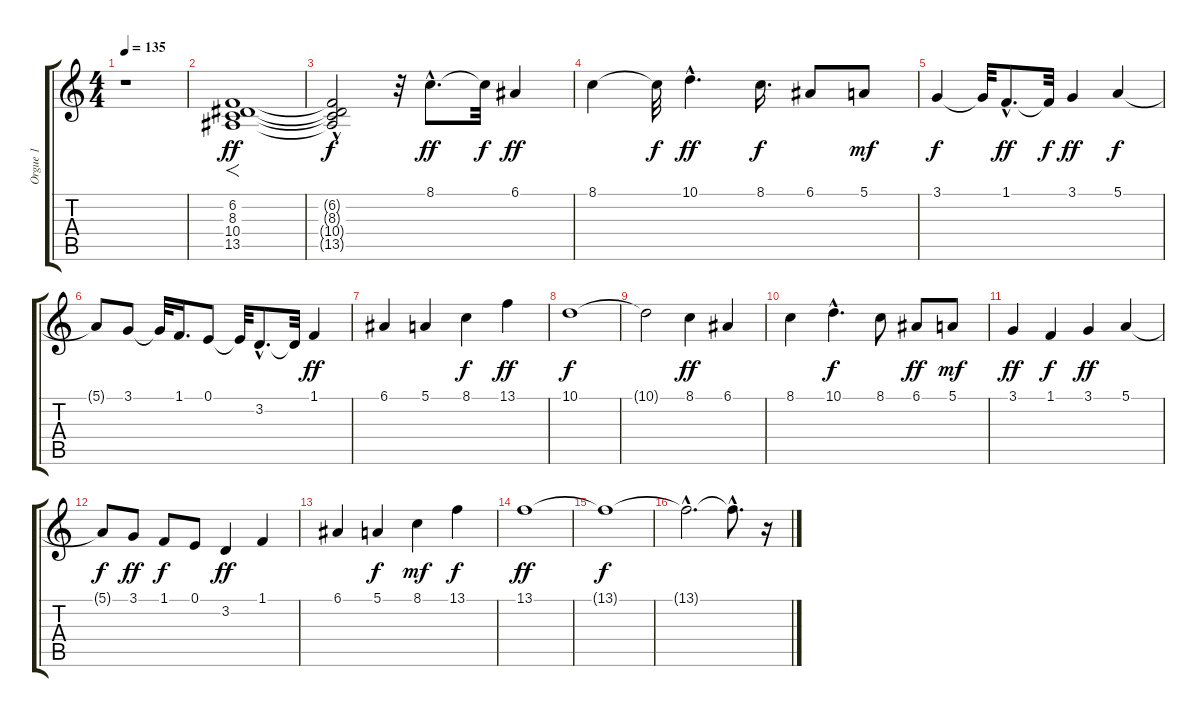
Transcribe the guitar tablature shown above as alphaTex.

\track ("Orgue 1" "Orgue 1") {instrument drawbarorgan}
\staff {score tabs}
\tuning (E4 B3 G3 D3 A2 E2) {hide}
\ts (4 4)
\tempo 135
\clef g2
\ks c
r.1{dy ff instrument drawbarorgan} |
(6.2 8.3 10.4 13.5).1{f} |
(6.2{hac t} 8.3{hac t} 10.4{hac t} 13.5{t}).2{dy f} r.32 8.1{hac}.8{d dy ff} 8.1{t}.32{dy f} 6.1.4{dy ff} |
8.1.4 8.1{t}.32{dy f} 10.1{hac}.4{d dy ff} 8.1.16{d dy f} 6.1.8 5.1.8{dy mf} |
3.1.4{dy f} 3.1{t}.32 1.1{hac}.8{d dy ff} 1.1{t}.32{dy f} 3.1.4{dy ff} 5.1.4{dy f} |
5.1{t}.8 3.1.8 3.1{t}.32 1.1.16{d} 0.1.8 0.1{t}.32 3.2{hac}.8{d} 3.2{t}.32 1.1.4{dy ff} |
6.1.4 5.1.4 8.1.4{dy f} 13.1.4{dy ff} |
10.1.1{dy f} |
10.1{t}.2 8.1.4{dy ff} 6.1.4 |
8.1.4 10.1{hac}.4{d dy f} 8.1.8 6.1.8{dy ff} 5.1.8{dy mf} |
3.1.4{dy ff} 1.1.4{dy f} 3.1.4{dy ff} 5.1.4 |
5.1{t}.8{dy f} 3.1.8{dy ff} 1.1.8{dy f} 0.1.8 3.2.4{dy ff} 1.1.4 |
6.1.4 5.1.4{dy f} 8.1.4{dy mf} 13.1.4{dy f} |
13.1.1{dy ff} |
13.1{t}.1{dy f} |
13.1{hac t}.2{d} 13.1{hac t}.8{d} r.16
